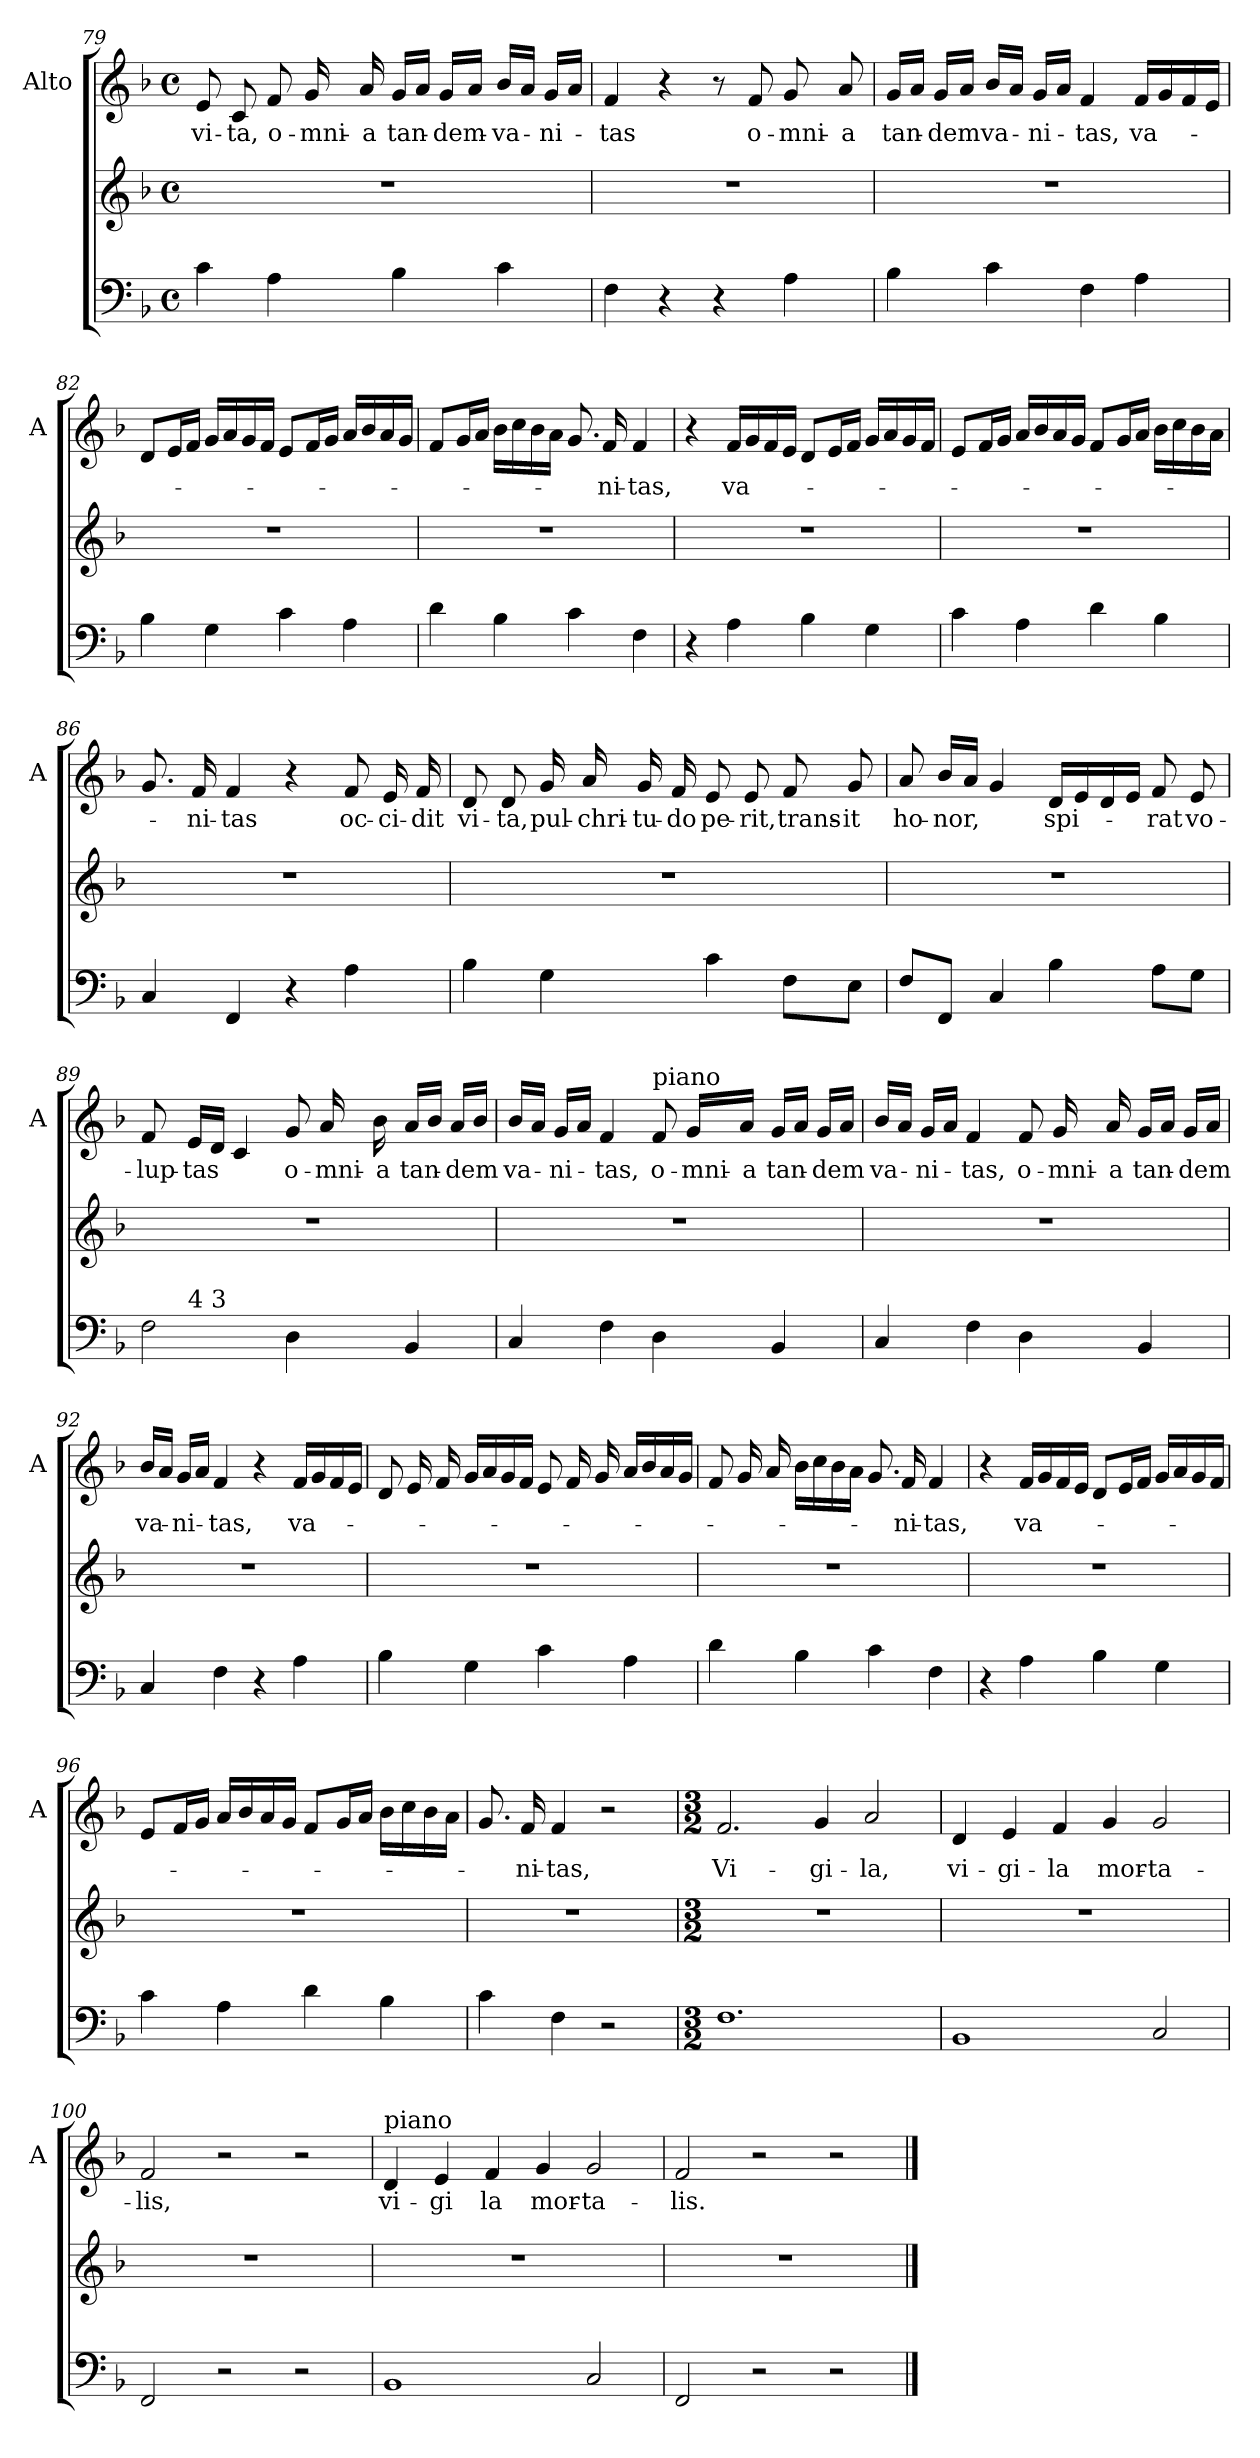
**kern	**kern	**kern	**text
*part2	*part2	*part1	*part1
*staff3	*staff2	*staff1	*staff1
*	*	*I"Alto	*
*	*	*I'A	*
*clefF4	*clefG2	*clefG2	*
*k[b-]	*k[b-]	*k[b-]	*
*F:	*F:	*F:	*
*M4/4	*M4/4	*M4/4	*
*met(c)	*met(c)	*met(c)	*
=79	=79	=79	=79
!	!	!	!LO:LY:b
4c\	1r	8e/	vi-
!	!	!	!LO:LY:b
.	.	8c/	-ta,
!	!	!	!LO:LY:b
4A\	.	8f/	o-
!	!	!	!LO:LY:b
.	.	16g/	-mni-
!	!	!	!LO:LY:b
.	.	16a/	-a
!	!	!	!LO:LY:b
4B-\	.	16g/LL	tan-
.	.	16a/JJ	.
!	!	!	!LO:LY:b
.	.	16g/LL	-dem-
.	.	16a/JJ	.
!	!	!	!LO:LY:b
4c\	.	16b-/LL	-va-
.	.	16a/JJ	.
!	!	!	!LO:LY:b
.	.	16g/LL	-ni-
.	.	16a/JJ	.
!!LO:LB:g=z
=80	=80	=80	=80
!	!	!	!LO:LY:b
4F\	1r	4f/	-tas
4r	.	4r	.
4r	.	8r	.
!	!	!	!LO:LY:b
.	.	8f/	o-
!	!	!	!LO:LY:b
4A\	.	8g/	-mni-
!	!	!	!LO:LY:b
.	.	8a/	-a
=81	=81	=81	=81
!	!	!	!LO:LY:b
4B-\	1r	16g/LL	tan-
.	.	16a/JJ	.
!	!	!	!LO:LY:b
.	.	16g/LL	-dem
.	.	16a/JJ	.
!	!	!	!LO:LY:b
4c\	.	16b-/LL	va-
.	.	16a/JJ	.
!	!	!	!LO:LY:b
.	.	16g/LL	-ni-
.	.	16a/JJ	.
!	!	!	!LO:LY:b
4F\	.	4f/	-tas,
!	!	!	!LO:LY:b
4A\	.	16f/LL	va-
.	.	16g/	.
.	.	16f/	.
.	.	16e/JJ	.
=82	=82	=82	=82
4B-\	1r	8d/L	.
.	.	16e/L	.
.	.	16f/JJ	.
4G\	.	16g/LL	.
.	.	16a/	.
.	.	16g/	.
.	.	16f/JJ	.
4c\	.	8e/L	.
.	.	16f/L	.
.	.	16g/JJ	.
4A\	.	16a/LL	.
.	.	16b-/	.
.	.	16a/	.
.	.	16g/JJ	.
!!LO:PB:g=z
=83	=83	=83	=83
4d\	1r	8f/L	.
.	.	16g/L	.
.	.	16a/JJ	.
4B-\	.	16b-\LL	.
.	.	16cc\	.
.	.	16b-\	.
.	.	16a\JJ	.
4c\	.	8.g/	.
!	!	!	!LO:LY:b
.	.	16f/	-ni-
!	!	!	!LO:LY:b
4F\	.	4f/	-tas,
=84	=84	=84	=84
4r	1r	4r	.
!	!	!	!LO:LY:b
4A\	.	16f/LL	va-
.	.	16g/	.
.	.	16f/	.
.	.	16e/JJ	.
4B-\	.	8d/L	.
.	.	16e/L	.
.	.	16f/JJ	.
4G\	.	16g/LL	.
.	.	16a/	.
.	.	16g/	.
.	.	16f/JJ	.
=85	=85	=85	=85
4c\	1r	8e/L	.
.	.	16f/L	.
.	.	16g/JJ	.
4A\	.	16a/LL	.
.	.	16b-/	.
.	.	16a/	.
.	.	16g/JJ	.
4d\	.	8f/L	.
.	.	16g/L	.
.	.	16a/JJ	.
4B-\	.	16b-\LL	.
.	.	16cc\	.
.	.	16b-\	.
.	.	16a\JJ	.
!!LO:LB:g=z
=86	=86	=86	=86
4C/	1r	8.g/	.
!	!	!	!LO:LY:b
.	.	16f/	-ni-
!	!	!	!LO:LY:b
4FF/	.	4f/	-tas
4r	.	4r	.
!	!	!	!LO:LY:b
4A\	.	8f/	oc-
!	!	!	!LO:LY:b
.	.	16e/	-ci-
!	!	!	!LO:LY:b
.	.	16f/	-dit
=87	=87	=87	=87
!	!	!	!LO:LY:b
4B-\	1r	8d/	vi-
!	!	!	!LO:LY:b
.	.	8d/	-ta,
!	!	!	!LO:LY:b
4G\	.	16g/	pul-
!	!	!	!LO:LY:b
.	.	16a/	-chri-
!	!	!	!LO:LY:b
.	.	16g/	-tu-
!	!	!	!LO:LY:b
.	.	16f/	-do
!	!	!	!LO:LY:b
4c\	.	8e/	pe-
!	!	!	!LO:LY:b
.	.	8e/	-rit,
!	!	!	!LO:LY:b
8F\L	.	8f/	trans-
!	!	!	!LO:LY:b
8E\J	.	8g/	-it
=88	=88	=88	=88
!	!	!	!LO:LY:b
8F/L	1r	8a/	ho-
!	!	!	!LO:LY:b
8FF/J	.	16b-/LL	-nor,
.	.	16a/JJ	.
4C/	.	4g/	.
!	!	!	!LO:LY:b
4B-\	.	16d/LL	spi-
.	.	16e/	.
.	.	16d/	.
.	.	16e/JJ	.
!	!	!	!LO:LY:b
8A\L	.	8f/	-rat
!	!	!	!LO:LY:b
8G\J	.	8e/	vo-
!!LO:LB:g=z
=89	=89	=89	=89
!	!	!	!LO:LY:b
*^	*	*	*
2F\	8ryy	1r	8f/	-lup-
!	!LO:TX:a:t=4 3	!	!	!
!	!	!	!	!LO:LY:b
.	2..ryy	.	16e/LL	-tas
.	.	.	16d/JJ	.
.	.	.	4c/	.
!	!	!	!	!LO:LY:b
4D\	.	.	8g/	o-
!	!	!	!	!LO:LY:b
.	.	.	16a/	-mni-
!	!	!	!	!LO:LY:b
.	.	.	16b-\	-a
!	!	!	!	!LO:LY:b
4BB-/	.	.	16a/LL	tan-
.	.	.	16b-/JJ	.
!	!	!	!	!LO:LY:b
.	.	.	16a/LL	-dem
.	.	.	16b-/JJ	.
=90	=90	=90	=90	=90
!	!	!	!	!LO:LY:b
*v	*v	*	*	*
4C/	1r	16b-/LL	va-
.	.	16a/JJ	.
!	!	!	!LO:LY:b
.	.	16g/LL	-ni-
.	.	16a/JJ	.
!	!	!	!LO:LY:b
4F\	.	4f/	-tas,
!	!	!LO:TX:a:t=piano	!
!	!	!	!LO:LY:b
4D\	.	8f/	o-
!	!	!	!LO:LY:b
.	.	16g/LL	-mni-
!	!	!	!LO:LY:b
.	.	16a/JJ	-a
!	!	!	!LO:LY:b
4BB-/	.	16g/LL	tan-
.	.	16a/JJ	.
!	!	!	!LO:LY:b
.	.	16g/LL	-dem
.	.	16a/JJ	.
=91	=91	=91	=91
!	!	!	!LO:LY:b
4C/	1r	16b-/LL	va-
.	.	16a/JJ	.
!	!	!	!LO:LY:b
.	.	16g/LL	-ni-
.	.	16a/JJ	.
!	!	!	!LO:LY:b
4F\	.	4f/	-tas,
!	!	!	!LO:LY:b
4D\	.	8f/	o-
!	!	!	!LO:LY:b
.	.	16g/	-mni-
!	!	!	!LO:LY:b
.	.	16a/	-a
!	!	!	!LO:LY:b
4BB-/	.	16g/LL	tan-
.	.	16a/JJ	.
!	!	!	!LO:LY:b
.	.	16g/LL	-dem
.	.	16a/JJ	.
!!LO:LB:g=z
=92	=92	=92	=92
!	!	!	!LO:LY:b
4C/	1r	16b-/LL	va-
.	.	16a/JJ	.
!	!	!	!LO:LY:b
.	.	16g/LL	-ni-
.	.	16a/JJ	.
!	!	!	!LO:LY:b
4F\	.	4f/	-tas,
4r	.	4r	.
!	!	!	!LO:LY:b
4A\	.	16f/LL	va-
.	.	16g/	.
.	.	16f/	.
.	.	16e/JJ	.
=93	=93	=93	=93
4B-\	1r	8d/	.
.	.	16e/	.
.	.	16f/	.
4G\	.	16g/LL	.
.	.	16a/	.
.	.	16g/	.
.	.	16f/JJ	.
4c\	.	8e/	.
.	.	16f/	.
.	.	16g/	.
4A\	.	16a/LL	.
.	.	16b-/	.
.	.	16a/	.
.	.	16g/JJ	.
=94	=94	=94	=94
4d\	1r	8f/	.
.	.	16g/	.
.	.	16a/	.
4B-\	.	16b-\LL	.
.	.	16cc\	.
.	.	16b-\	.
.	.	16a\JJ	.
4c\	.	8.g/	.
!	!	!	!LO:LY:b
.	.	16f/	-ni-
!	!	!	!LO:LY:b
4F\	.	4f/	-tas,
!!LO:PB:g=z
=95	=95	=95	=95
4r	1r	4r	.
!	!	!	!LO:LY:b
4A\	.	16f/LL	va-
.	.	16g/	.
.	.	16f/	.
.	.	16e/JJ	.
4B-\	.	8d/L	.
.	.	16e/L	.
.	.	16f/JJ	.
4G\	.	16g/LL	.
.	.	16a/	.
.	.	16g/	.
.	.	16f/JJ	.
=96	=96	=96	=96
4c\	1r	8e/L	.
.	.	16f/L	.
.	.	16g/JJ	.
4A\	.	16a/LL	.
.	.	16b-/	.
.	.	16a/	.
.	.	16g/JJ	.
4d\	.	8f/L	.
.	.	16g/L	.
.	.	16a/JJ	.
4B-\	.	16b-\LL	.
.	.	16cc\	.
.	.	16b-\	.
.	.	16a\JJ	.
=97	=97	=97	=97
4c\	1r	8.g/	.
!	!	!	!LO:LY:b
.	.	16f/	-ni-
!	!	!	!LO:LY:b
4F\	.	4f/	-tas,
2r	.	2r	.
!!LO:LB:g=z
=98	=98	=98	=98
*M3/2	*M3/2	*M3/2	*
!	!	!	!LO:LY:b
1.F	1.r	2.f/	Vi-
!	!	!	!LO:LY:b
.	.	4g/	-gi-
!	!	!	!LO:LY:b
.	.	2a/	-la,
=99	=99	=99	=99
!	!	!	!LO:LY:b
1BB-	1.r	4d/	vi-
!	!	!	!LO:LY:b
.	.	4e/	-gi-
!	!	!	!LO:LY:b
.	.	4f/	-la
!	!	!	!LO:LY:b
.	.	4g/	mor-
!	!	!	!LO:LY:b
2C/	.	2g/	-ta-
=100	=100	=100	=100
!	!	!	!LO:LY:b
2FF/	1.r	2f/	-lis,
2r	.	2r	.
2r	.	2r	.
=101	=101	=101	=101
!	!	!LO:TX:a:t=piano	!
!	!	!	!LO:LY:b
1BB-	1.r	4d/	vi-
!	!	!	!LO:LY:b
.	.	4e/	-gi
!	!	!	!LO:LY:b
.	.	4f/	la
!	!	!	!LO:LY:b
.	.	4g/	mor-
!	!	!	!LO:LY:b
2C/	.	2g/	-ta-
=102	=102	=102	=102
!	!	!	!LO:LY:b
2FF/	1.r	2f/	-lis.
2r	.	2r	.
2r	.	2r	.
==	==	==	==
*-	*-	*-	*-
